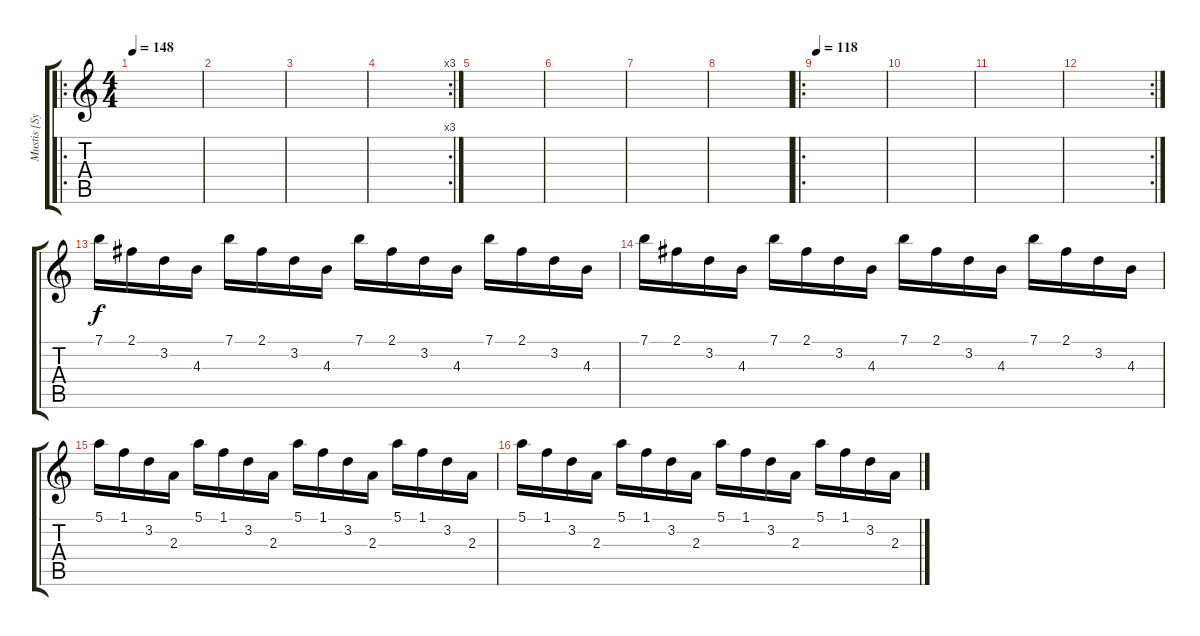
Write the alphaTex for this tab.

\track ("Mustis [Synthesizers] " "Mustis [Sy") {instrument celesta}
\staff {score tabs}
\tuning (E5 B4 G4 D4 A3 E3) {hide}
\ro
\ts (4 4)
\tempo 148
\clef g2
\ks c
|
|
|
\rc 3
|
|
|
|
|
\ro
\tempo 118
|
|
|
\rc 2
|
7.1.16 2.1.16 3.2.16 4.3.16 7.1.16 2.1.16 3.2.16 4.3.16 7.1.16 2.1.16 3.2.16 4.3.16 7.1.16 2.1.16 3.2.16 4.3.16 |
7.1.16 2.1.16 3.2.16 4.3.16 7.1.16 2.1.16 3.2.16 4.3.16 7.1.16 2.1.16 3.2.16 4.3.16 7.1.16 2.1.16 3.2.16 4.3.16 |
5.1.16 1.1.16 3.2.16 2.3.16 5.1.16 1.1.16 3.2.16 2.3.16 5.1.16 1.1.16 3.2.16 2.3.16 5.1.16 1.1.16 3.2.16 2.3.16 |
5.1.16 1.1.16 3.2.16 2.3.16 5.1.16 1.1.16 3.2.16 2.3.16 5.1.16 1.1.16 3.2.16 2.3.16 5.1.16 1.1.16 3.2.16 2.3.16
